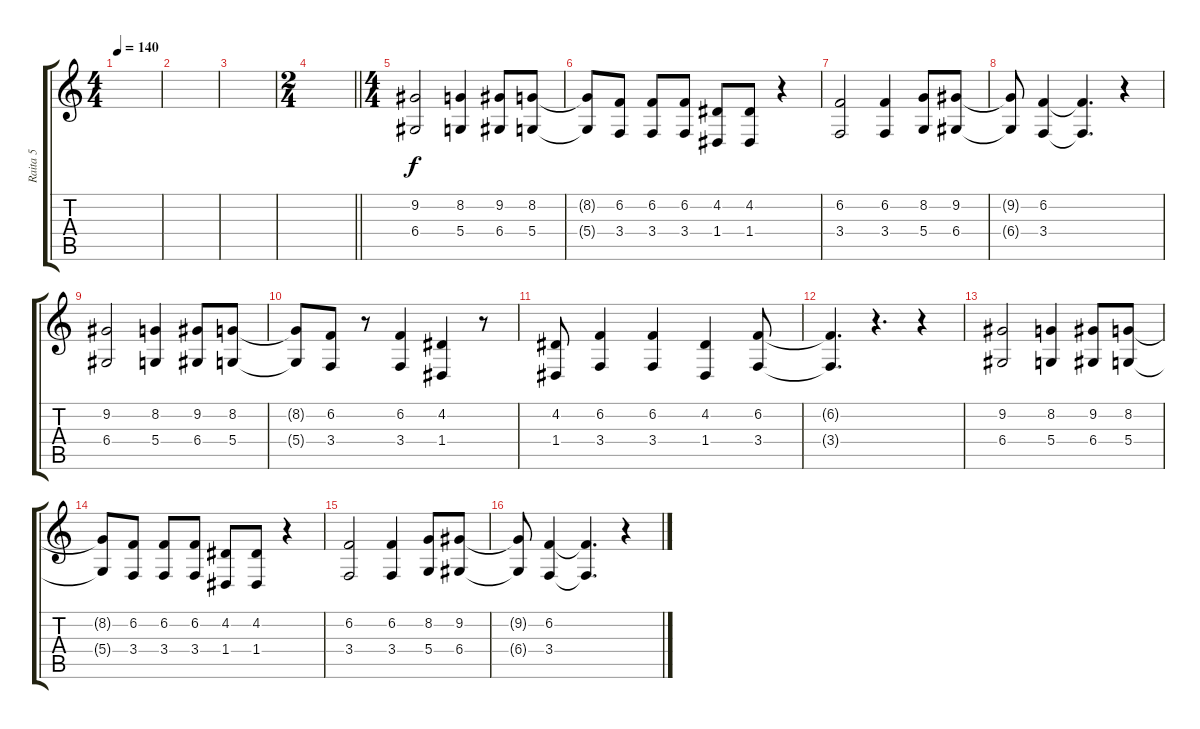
\track ("Raita 5" "Raita 5") {instrument lead6voice}
\staff {score tabs}
\tuning (E4 B3 G3 D3 A2 E2) {hide}
\ts (4 4)
\tempo 140
\clef g2
\ks c
|
|
|
\ts (2 4)
\barLineRight lightlight
|
\ts (4 4)
(9.2 6.4).2{dy f} (8.2 5.4).4 (9.2 6.4).8 (8.2 5.4).8 |
(8.2{t} 5.4{t}).8 (6.2 3.4).8 (6.2 3.4).8 (6.2 3.4).8 (4.2 1.4).8 (4.2 1.4).8 r.4 |
(6.2 3.4).2 (6.2 3.4).4 (8.2 5.4).8 (9.2 6.4).8 |
(9.2{t} 6.4{t}).8 (6.2 3.4).4 (6.2{t} 3.4{t}).4{d} r.4 |
(9.2 6.4).2 (8.2 5.4).4 (9.2 6.4).8 (8.2 5.4).8 |
(8.2{t} 5.4{t}).8 (6.2 3.4).8 r.8 (6.2 3.4).4 (4.2 1.4).4 r.8 |
(4.2 1.4).8 (6.2 3.4).4 (6.2 3.4).4 (4.2 1.4).4 (6.2 3.4).8 |
(6.2{t} 3.4{t}).4{d} r.4{d} r.4 |
(9.2 6.4).2 (8.2 5.4).4 (9.2 6.4).8 (8.2 5.4).8 |
(8.2{t} 5.4{t}).8 (6.2 3.4).8 (6.2 3.4).8 (6.2 3.4).8 (4.2 1.4).8 (4.2 1.4).8 r.4 |
(6.2 3.4).2 (6.2 3.4).4 (8.2 5.4).8 (9.2 6.4).8 |
(9.2{t} 6.4{t}).8 (6.2 3.4).4 (6.2{t} 3.4{t}).4{d} r.4
